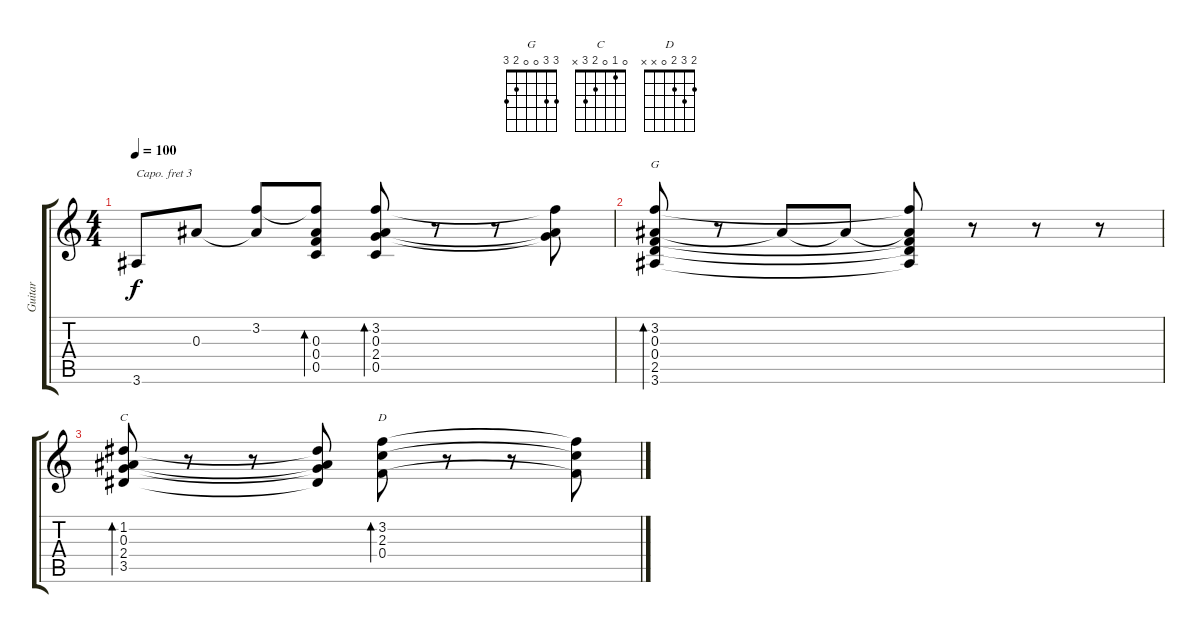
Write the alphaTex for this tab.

\track ("Guitar" "Guitar") {instrument acousticguitarsteel}
\staff {score tabs}
\capo 3
\tuning (E4 B3 G3 D3 A2 E2) {hide}
\chord ("G" 3 3 0 0 2 3)
\chord ("C" 0 1 0 2 3 x)
\chord ("D" 2 3 2 0 x x)
\ts (4 4)
\tempo 100
\clef g2
\ks c
3.6{t}.8{dy f} 0.3.8 (3.2 0.3{t}).8 (3.2{t} 0.3 0.4 0.5).8{bd 60} (3.2 0.3 2.4 0.5).8{bd 480} r.8 r.8 (3.2{t} 0.3{t} 2.4{t}).8 |
(3.2 0.3 0.4 2.5 3.6).8{bd 60 ch "G"} r.8 0.3{t}.8 0.3{t}.8 (3.2{t} 0.3{t} 0.4{t} 2.5{t} 3.6{t}).8 r.8 r.8 r.8 |
(1.2 0.3 2.4 3.5).8{bd 60 ch "C"} r.8 r.8 (1.2{t} 0.3{t} 2.4{t} 3.5{t}).8 (3.2 2.3 0.4).8{bd 60 ch "D"} r.8 r.8 (3.2{t} 2.3{t} 0.4{t}).8
